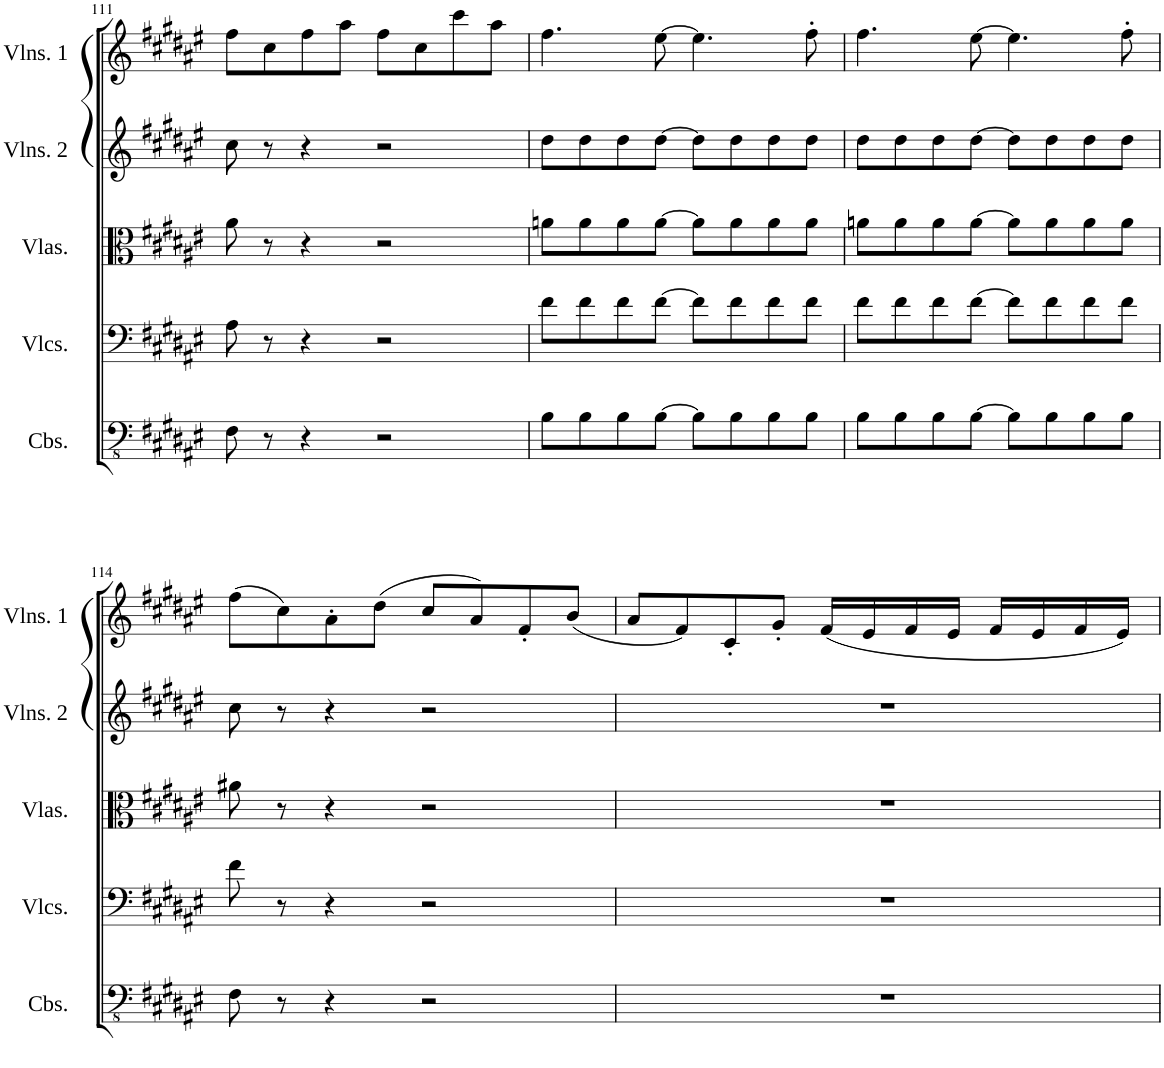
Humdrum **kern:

**kern	**kern	**kern	**kern	**kern
*part5	*part4	*part3	*part2	*part1
*staff5	*staff4	*staff3	*staff2	*staff1
*I"Contrabasses	*I"Violoncellos	*I"Violas	*I"Violins 2	*I"Violins 1
*I'Cbs.	*I'Vlcs.	*I'Vlas.	*I'Vlns. 2	*I'Vlns. 1
!!LO:PB:g=z
*clefFv4	*clefF4	*clefC3	*clefG2	*clefG2
*k[f#c#g#d#a#e#]	*k[f#c#g#d#a#e#]	*k[f#c#g#d#a#e#]	*k[f#c#g#d#a#e#]	*k[f#c#g#d#a#e#]
*M4/4	*M4/4	*M4/4	*M4/4	*M4/4
=111	=111	=111	=111	=111
8FF#\	8A#\	8a#\	8cc#\	8ff#\L
8r	8r	8r	8r	8cc#\
4r	4r	4r	4r	8ff#\
.	.	.	.	8aa#\J
2r	2r	2r	2r	8ff#\L
.	.	.	.	8cc#\
.	.	.	.	8ccc#\
.	.	.	.	8aa#\J
=112	=112	=112	=112	=112
8BB\L	8f#\L	8an\L	8dd#\L	4.ff#\
8BB\	8f#\	8a\	8dd#\	.
8BB\	8f#\	8a\	8dd#\	.
[8BB\J	[8f#\J	[8a\J	[8dd#\J	[8ee#\
8BB\L]	8f#\L]	8a\L]	8dd#\L]	4.ee#\]
8BB\	8f#\	8a\	8dd#\	.
8BB\	8f#\	8a\	8dd#\	.
8BB\J	8f#\J	8a\J	8dd#\J	8ff#'\
=113	=113	=113	=113	=113
8BB\L	8f#\L	8an\L	8dd#\L	4.ff#\
8BB\	8f#\	8a\	8dd#\	.
8BB\	8f#\	8a\	8dd#\	.
[8BB\J	[8f#\J	[8a\J	[8dd#\J	[8ee#\
8BB\L]	8f#\L]	8a\L]	8dd#\L]	4.ee#\]
8BB\	8f#\	8a\	8dd#\	.
8BB\	8f#\	8a\	8dd#\	.
8BB\J	8f#\J	8a\J	8dd#\J	8ff#'\
!!LO:LB:g=z
=114	=114	=114	=114	=114
8FF#\	8f#\	8a#X\	8cc#\	(8ff#\L
8r	8r	8r	8r	8cc#\)
4r	4r	4r	4r	8a#'\
.	.	.	.	(8dd#\J
2r	2r	2r	2r	8cc#/L
.	.	.	.	8a#/)
.	.	.	.	8f#'/
.	.	.	.	(8b/J
=115	=115	=115	=115	=115
1r	1r	1r	1r	8a#/L
.	.	.	.	8f#/)
.	.	.	.	8c#'/
.	.	.	.	8g#'/J
.	.	.	.	(16f#/LL
.	.	.	.	16e#/
.	.	.	.	16f#/
.	.	.	.	16e#/JJ
.	.	.	.	16f#/LL
.	.	.	.	16e#/
.	.	.	.	16f#/
.	.	.	.	16e#/JJ)
=	=	=	=	=
*-	*-	*-	*-	*-
